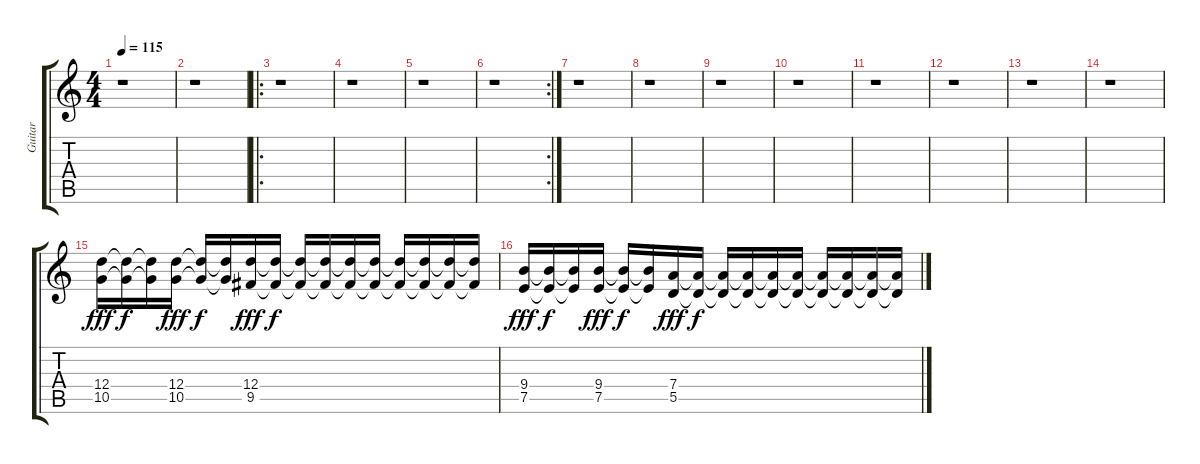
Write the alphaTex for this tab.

\track ("Guitar" "Guitar") {instrument distortionguitar}
\staff {score tabs}
\tuning (E4 B3 G3 D3 A2 E2) {hide}
\ts (4 4)
\tempo 115
\clef g2
\ks c
r.1{dy fff instrument distortionguitar} |
r.1 |
\ro
r.1 |
r.1 |
r.1 |
\rc 2
r.1 |
r.1 |
r.1 |
r.1 |
r.1 |
r.1 |
r.1 |
r.1 |
r.1 |
(12.4 10.5).16 (12.4{t} 10.5{t}).16{dy f} (12.4{t} 10.5{t}).16 (12.4 10.5).16{dy fff} (12.4{t} 10.5{t}).16{dy f} (12.4{t} 10.5{t}).16 (12.4 9.5).16{dy fff} (12.4{t} 9.5{t}).16{dy f} (12.4{t} 9.5{t}).16 (12.4{t} 9.5{t}).16 (12.4{t} 9.5{t}).16 (12.4{t} 9.5{t}).16 (12.4{t} 9.5{t}).16 (12.4{t} 9.5{t}).16 (12.4{t} 9.5{t}).16 (12.4{t} 9.5{t}).16 |
(9.4 7.5).16{dy fff} (9.4{t} 7.5{t}).16{dy f} (9.4{t} 7.5{t}).16 (9.4 7.5).16{dy fff} (9.4{t} 7.5{t}).16{dy f} (9.4{t} 7.5{t}).16 (7.4 5.5).16{dy fff} (7.4{t} 5.5{t}).16{dy f} (7.4{t} 5.5{t}).16 (7.4{t} 5.5{t}).16 (7.4{t} 5.5{t}).16 (7.4{t} 5.5{t}).16 (7.4{t} 5.5{t}).16 (7.4{t} 5.5{t}).16 (7.4{t} 5.5{t}).16 (7.4{t} 5.5{t}).16
